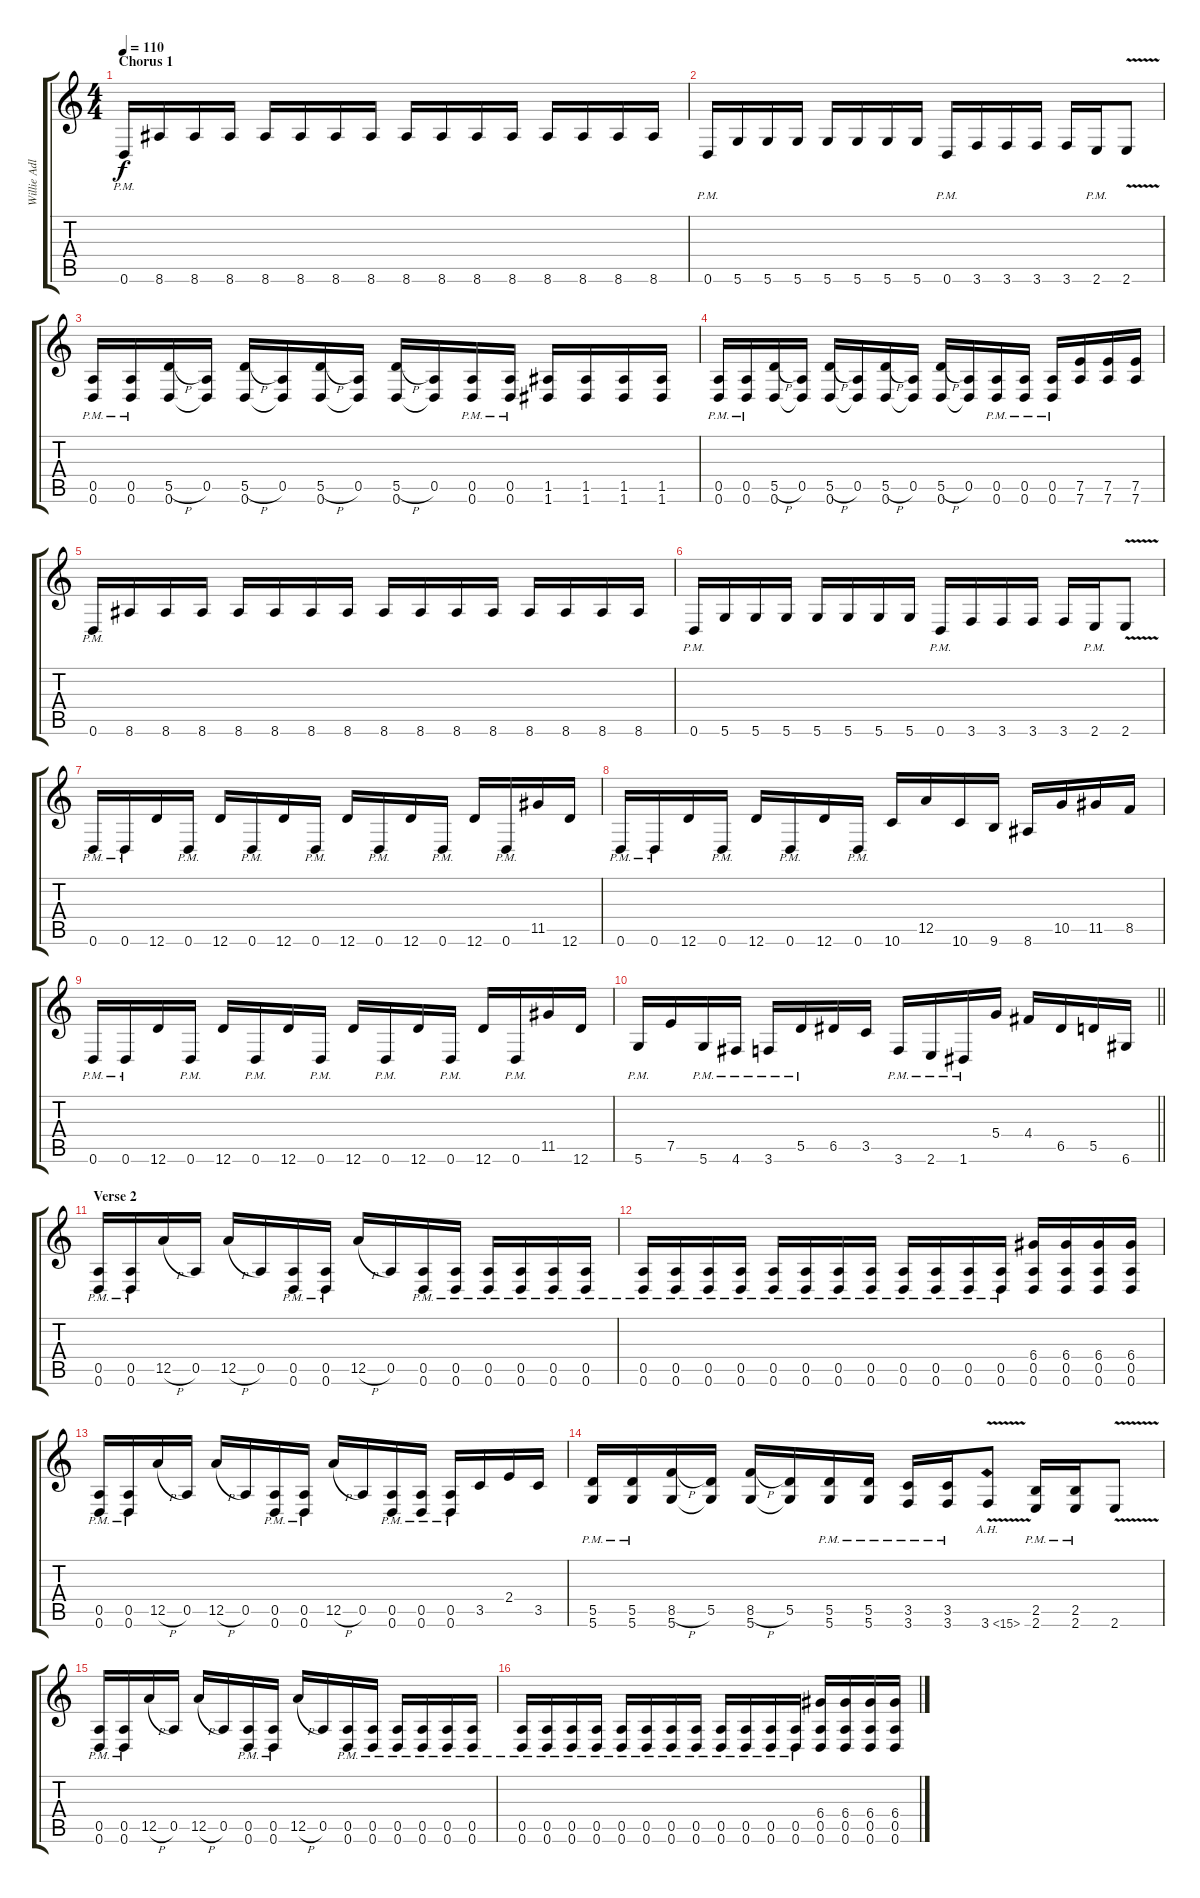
\track ("Willie Adler" "Willie Adl") {instrument distortionguitar}
\staff {score tabs}
\tuning (E4 B3 G3 D3 A2 D2) {hide}
\ts (4 4)
\section ("" "Chorus 1")
\tempo 110
\clef g2
\ks c
0.6{pm}.16{dy f} 8.6.16 8.6.16 8.6.16 8.6.16 8.6.16 8.6.16 8.6.16 8.6.16 8.6.16 8.6.16 8.6.16 8.6.16 8.6.16 8.6.16 8.6.16 |
0.6{pm}.16 5.6.16 5.6.16 5.6.16 5.6.16 5.6.16 5.6.16 5.6.16 0.6{pm}.16 3.6.16 3.6.16 3.6.16 3.6.16 2.6{pm}.16 2.6{v}.8 |
(0.5{pm} 0.6{pm}).16 (0.5{pm} 0.6{pm}).16 (5.5{h} 0.6).16 (0.5 0.6{t}).16 (5.5{h} 0.6).16 (0.5 0.6{t}).16 (5.5{h} 0.6).16 (0.5 0.6{t}).16 (5.5{h} 0.6).16 (0.5 0.6{t}).16 (0.5{pm} 0.6{pm}).16 (0.5{pm} 0.6{pm}).16 (1.5 1.6).16 (1.5 1.6).16 (1.5 1.6).16 (1.5 1.6).16 |
(0.5{pm} 0.6{pm}).16 (0.5{pm} 0.6{pm}).16 (5.5{h} 0.6).16 (0.5 0.6{t}).16 (5.5{h} 0.6).16 (0.5 0.6{t}).16 (5.5{h} 0.6).16 (0.5 0.6{t}).16 (5.5{h} 0.6).16 (0.5 0.6{t}).16 (0.5{pm} 0.6{pm}).16 (0.5{pm} 0.6{pm}).16 (0.5{pm} 0.6{pm}).16 (7.5 7.6).16 (7.5 7.6).16 (7.5 7.6).16 |
0.6{pm}.16 8.6.16 8.6.16 8.6.16 8.6.16 8.6.16 8.6.16 8.6.16 8.6.16 8.6.16 8.6.16 8.6.16 8.6.16 8.6.16 8.6.16 8.6.16 |
0.6{pm}.16 5.6.16 5.6.16 5.6.16 5.6.16 5.6.16 5.6.16 5.6.16 0.6{pm}.16 3.6.16 3.6.16 3.6.16 3.6.16 2.6{pm}.16 2.6{v}.8 |
0.6{pm}.16 0.6{pm}.16 12.6.16 0.6{pm}.16 12.6.16 0.6{pm}.16 12.6.16 0.6{pm}.16 12.6.16 0.6{pm}.16 12.6.16 0.6{pm}.16 12.6.16 0.6{pm}.16 11.5.16 12.6.16 |
0.6{pm}.16 0.6{pm}.16 12.6.16 0.6{pm}.16 12.6.16 0.6{pm}.16 12.6.16 0.6{pm}.16 10.6.16 12.5.16 10.6.16 9.6.16 8.6.16 10.5.16 11.5.16 8.5.16 |
0.6{pm}.16 0.6{pm}.16 12.6.16 0.6{pm}.16 12.6.16 0.6{pm}.16 12.6.16 0.6{pm}.16 12.6.16 0.6{pm}.16 12.6.16 0.6{pm}.16 12.6.16 0.6{pm}.16 11.5.16 12.6.16 |
\barLineRight lightlight
5.6{pm}.16 7.5.16 5.6{pm}.16 4.6{pm}.16 3.6{pm}.16 5.5{pm}.16 6.5.16 3.5.16 3.6{pm}.16 2.6{pm}.16 1.6{pm}.16 5.4.16 4.4.16 6.5.16 5.5.16 6.6.16 |
\section ("" "Verse 2")
(0.5{pm} 0.6{pm}).16 (0.5{pm} 0.6{pm}).16 12.5{h}.16 0.5.16 12.5{h}.16 0.5.16 (0.5{pm} 0.6{pm}).16 (0.5{pm} 0.6{pm}).16 12.5{h}.16 0.5.16 (0.5{pm} 0.6{pm}).16 (0.5{pm} 0.6{pm}).16 (0.5{pm} 0.6{pm}).16 (0.5{pm} 0.6{pm}).16 (0.5{pm} 0.6{pm}).16 (0.5{pm} 0.6{pm}).16 |
(0.5{pm} 0.6{pm}).16 (0.5{pm} 0.6{pm}).16 (0.5{pm} 0.6{pm}).16 (0.5{pm} 0.6{pm}).16 (0.5{pm} 0.6{pm}).16 (0.5{pm} 0.6{pm}).16 (0.5{pm} 0.6{pm}).16 (0.5{pm} 0.6{pm}).16 (0.5 0.6{pm}).16 (0.5 0.6{pm}).16 (0.5 0.6{pm}).16 (0.5 0.6{pm}).16 (6.4 0.5 0.6).16 (6.4 0.5 0.6).16 (6.4 0.5 0.6).16 (6.4 0.5 0.6).16 |
(0.5{pm} 0.6{pm}).16 (0.5{pm} 0.6{pm}).16 12.5{h}.16 0.5.16 12.5{h}.16 0.5.16 (0.5{pm} 0.6{pm}).16 (0.5{pm} 0.6{pm}).16 12.5{h}.16 0.5.16 (0.5{pm} 0.6{pm}).16 (0.5{pm} 0.6{pm}).16 (0.5{pm} 0.6{pm}).16 3.5.16 2.4.16 3.5.16 |
(5.5{pm} 5.6{pm}).16 (5.5{pm} 5.6{pm}).16 (8.5{h} 5.6).16 (5.5 5.6{t}).16 (8.5{h} 5.6).16 (5.5 5.6{t}).16 (5.5{pm} 5.6{pm}).16 (5.5{pm} 5.6{pm}).16 (3.5{pm} 3.6{pm}).16 (3.5{pm} 3.6{pm}).16 3.6{ah 12 v}.8 (2.5{pm} 2.6{pm}).16 (2.5{pm} 2.6{pm}).16 2.6{v}.8 |
(0.5{pm} 0.6{pm}).16 (0.5{pm} 0.6{pm}).16 12.5{h}.16 0.5.16 12.5{h}.16 0.5.16 (0.5{pm} 0.6{pm}).16 (0.5{pm} 0.6{pm}).16 12.5{h}.16 0.5.16 (0.5{pm} 0.6{pm}).16 (0.5{pm} 0.6{pm}).16 (0.5{pm} 0.6{pm}).16 (0.5{pm} 0.6{pm}).16 (0.5{pm} 0.6{pm}).16 (0.5{pm} 0.6{pm}).16 |
(0.5{pm} 0.6{pm}).16 (0.5{pm} 0.6{pm}).16 (0.5{pm} 0.6{pm}).16 (0.5{pm} 0.6{pm}).16 (0.5{pm} 0.6{pm}).16 (0.5{pm} 0.6{pm}).16 (0.5{pm} 0.6{pm}).16 (0.5{pm} 0.6{pm}).16 (0.5 0.6{pm}).16 (0.5 0.6{pm}).16 (0.5 0.6{pm}).16 (0.5 0.6{pm}).16 (6.4 0.5 0.6).16 (6.4 0.5 0.6).16 (6.4 0.5 0.6).16 (6.4 0.5 0.6).16
